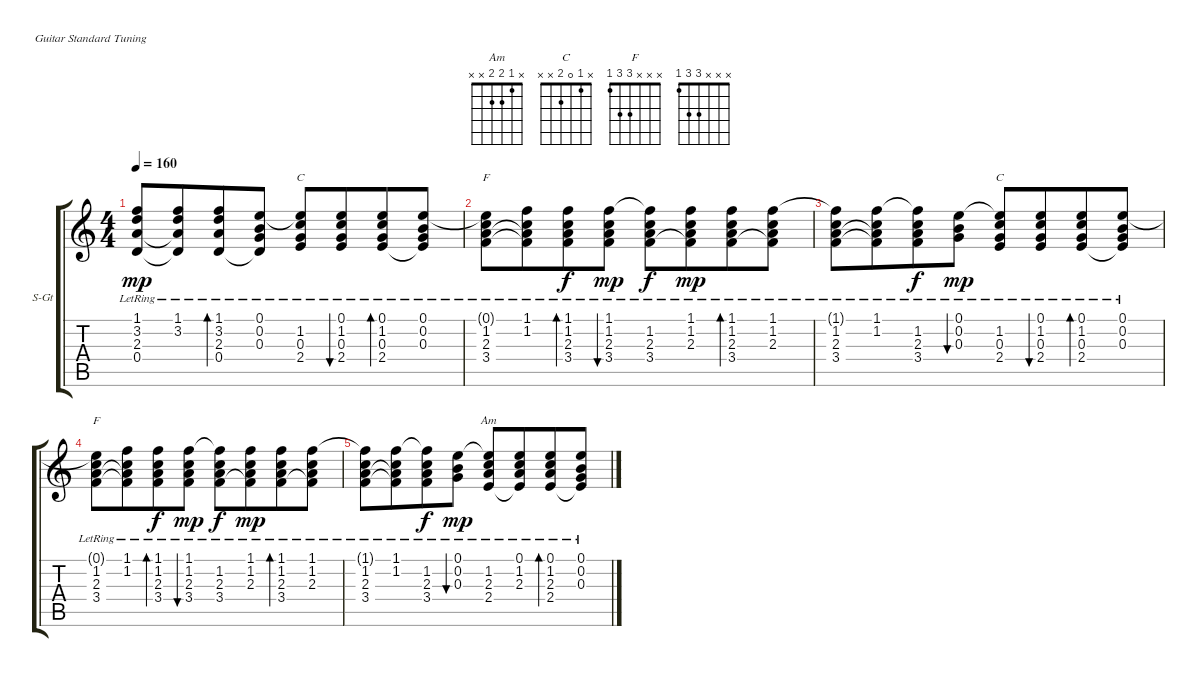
\bracketExtendMode groupsimilarinstruments
\firstSystemTrackNameOrientation horizontal
\otherSystemsTrackNameOrientation horizontal
\track ("Гитара 1" "S-Gt") {instrument acousticguitarsteel}
\staff {score tabs}
\tuning (E4 B3 G3 D3 A2 E2)
\chord ("Am" x 1 2 2 x x)
\chord ("C" x 1 0 2 x x)
\chord ("F" x x x 3 3 1)
\chord ("" x x x 3 3 1)
\ts (4 4)
\tempo 160
\clef g2
\ks c
(1.1{lr t} 3.2{lr} 2.3{lr} 0.4{lr}).8{dy mp} (1.1{lr} 3.2{lr} 2.3{lr t} 0.4{lr t}).8{beam merge} (1.1{lr} 3.2{lr} 2.3{lr} 0.4{lr}).8{bd 60} (0.1{lr} 0.2{lr} 0.3{lr} 0.4{lr t}).8 (0.1{lr t} 1.2{lr} 0.3{lr} 2.4{lr}).8{ch "C"} (0.1{lr} 1.2{lr} 0.3{lr} 2.4{lr}).8{bu 60 beam merge} (0.1{lr} 1.2{lr} 0.3{lr} 2.4{lr}).8{bd 60} (0.1{lr} 0.2{lr} 0.3{lr} 2.4{lr t}).8 |
(0.1{lr t} 1.2{lr} 2.3{lr} 3.4{lr}).8{ch "F"} (1.1{lr} 1.2{lr} 2.3{lr t} 3.4{lr t}).8{beam merge} (1.1 1.2{lr} 2.3{lr} 3.4{lr}).8{bd 60 dy f} (1.1{lr} 1.2{lr} 2.3{lr} 3.4).8{bu 60 dy mp} (1.1{lr t} 1.2{lr} 2.3{lr} 3.4).8{dy f} (1.1{lr} 1.2{lr} 2.3{lr} 3.4{t}).8{dy mp beam merge} (1.1{lr} 1.2{lr} 2.3{lr} 3.4{lr}).8{bd 60} (1.1{lr} 1.2{lr} 2.3{lr} 3.4{lr t}).8 |
(1.1{lr t} 1.2{lr} 2.3{lr} 3.4{lr}).8{ch ""} (1.1{lr} 1.2{lr} 2.3{lr t} 3.4{lr t}).8{beam merge} (1.1{lr t} 1.2{lr} 2.3{lr} 3.4{lr}).8{dy f} (0.1{lr} 0.2{lr} 0.3{lr}).8{bu 60 dy mp} (0.1{lr t} 1.2{lr} 0.3{lr} 2.4{lr}).8{ch "C"} (0.1{lr} 1.2{lr} 0.3{lr} 2.4).8{bu 60 beam merge} (0.1 1.2{lr} 0.3{lr} 2.4{lr}).8{bd 60} (0.1{lr} 0.2{lr} 0.3{lr} 2.4{lr t}).8 |
(0.1{lr t} 1.2{lr} 2.3{lr} 3.4{lr}).8{ch "F"} (1.1{lr} 1.2{lr} 2.3{lr t} 3.4{lr t}).8{beam merge} (1.1 1.2{lr} 2.3{lr} 3.4{lr}).8{bd 60 dy f} (1.1{lr} 1.2{lr} 2.3{lr} 3.4).8{bu 60 dy mp} (1.1{lr t} 1.2{lr} 2.3{lr} 3.4).8{dy f} (1.1{lr} 1.2{lr} 2.3{lr} 3.4{t}).8{dy mp beam merge} (1.1{lr} 1.2{lr} 2.3{lr} 3.4{lr}).8{bd 60} (1.1{lr} 1.2{lr} 2.3{lr} 3.4{lr t}).8 |
(1.1{lr t} 1.2{lr} 2.3{lr} 3.4{lr}).8{ch ""} (1.1{lr} 1.2{lr} 2.3{lr t} 3.4{lr t}).8{beam merge} (1.1{lr t} 1.2{lr} 2.3{lr} 3.4{lr}).8{dy f} (0.1{lr} 0.2{lr} 0.3{lr}).8{bu 60 dy mp} (0.1{lr t} 1.2{lr} 2.3{lr} 2.4{lr}).8{ch "Am"} (0.1{lr} 1.2{lr} 2.3{lr} 2.4{lr t}).8{beam merge} (0.1 1.2{lr} 2.3{lr} 2.4{lr}).8{bd 60} (0.1{lr} 0.2{lr} 0.3{lr} 2.4{lr t}).8
